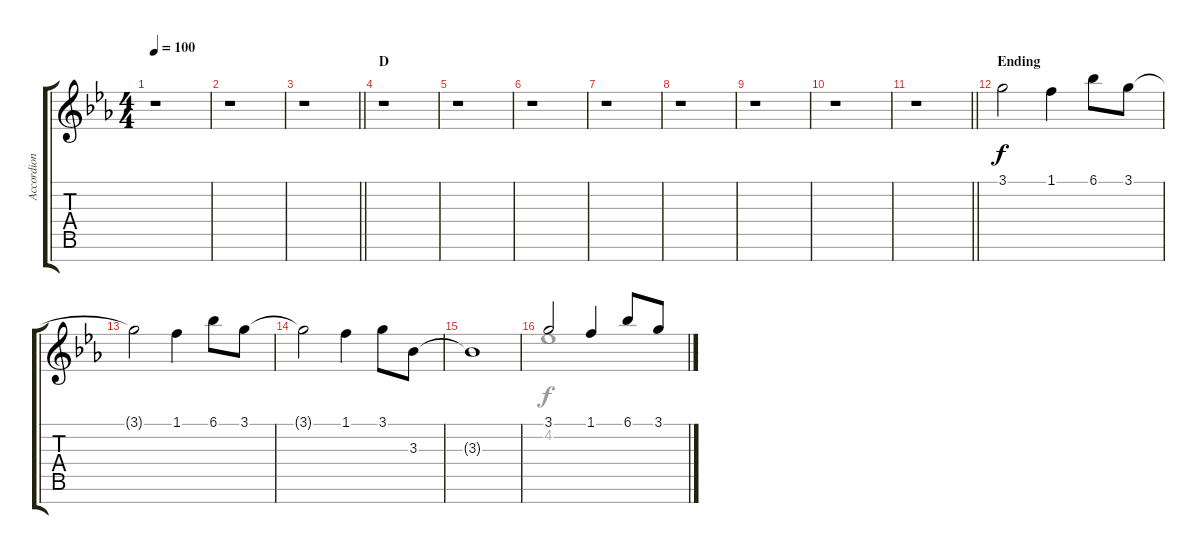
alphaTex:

\track ("Accordion" "Accordion") {instrument accordion}
\staff {score tabs}
\tuning (E5 B4 G4 D4 A3 E3 B2) {hide}
\voice
\ts (4 4)
\tempo 100
\clef g2
\ks eb
r.1{dy f} |
r.1 |
\barLineRight lightlight
r.1 |
\section ("" "D")
r.1 |
r.1 |
r.1 |
r.1 |
r.1 |
r.1 |
r.1 |
\barLineRight lightlight
r.1 |
\section ("" "Ending")
3.1.2 1.1.4 6.1.8 3.1.8 |
3.1{t}.2 1.1.4 6.1.8 3.1.8 |
3.1{t}.2 1.1.4 3.1.8 3.3.8 |
3.3{t}.1 |
3.1.2 1.1.4 6.1.8 3.1.8
\voice
\clef g2
\ottava regular
\simile none
\ks eb
|
|
\barLineRight lightlight
|
|
|
|
|
|
|
|
\barLineRight lightlight
|
|
|
|
|
4.2.1
